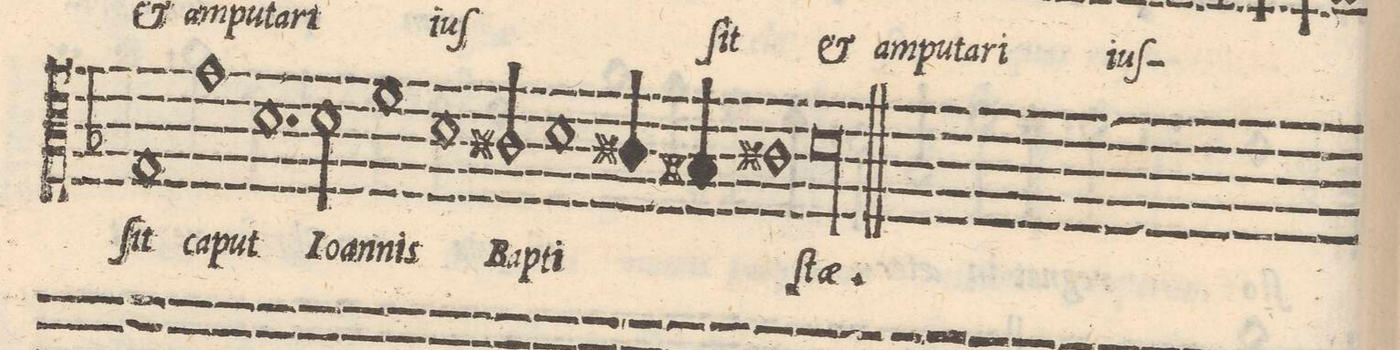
**kern	**text
*I"TENOR	*
*clefC3	*
*k[b-]	*
*met(C|)	*
*M2/1	*
1G	-ſit
=42-	=42-
1g	ca-
1.d	-put
=43-	=43-
2d\	Io-
1f	-an-
=44-	=44-
1d	-nis
2c#X/	Bap-
1d\	-ti-
=45-	=45-
4c#X/	.
4Bn/	.
1c#X	.
=46-	=46-
0dl	-ſtae.
==	==
*-	*-
